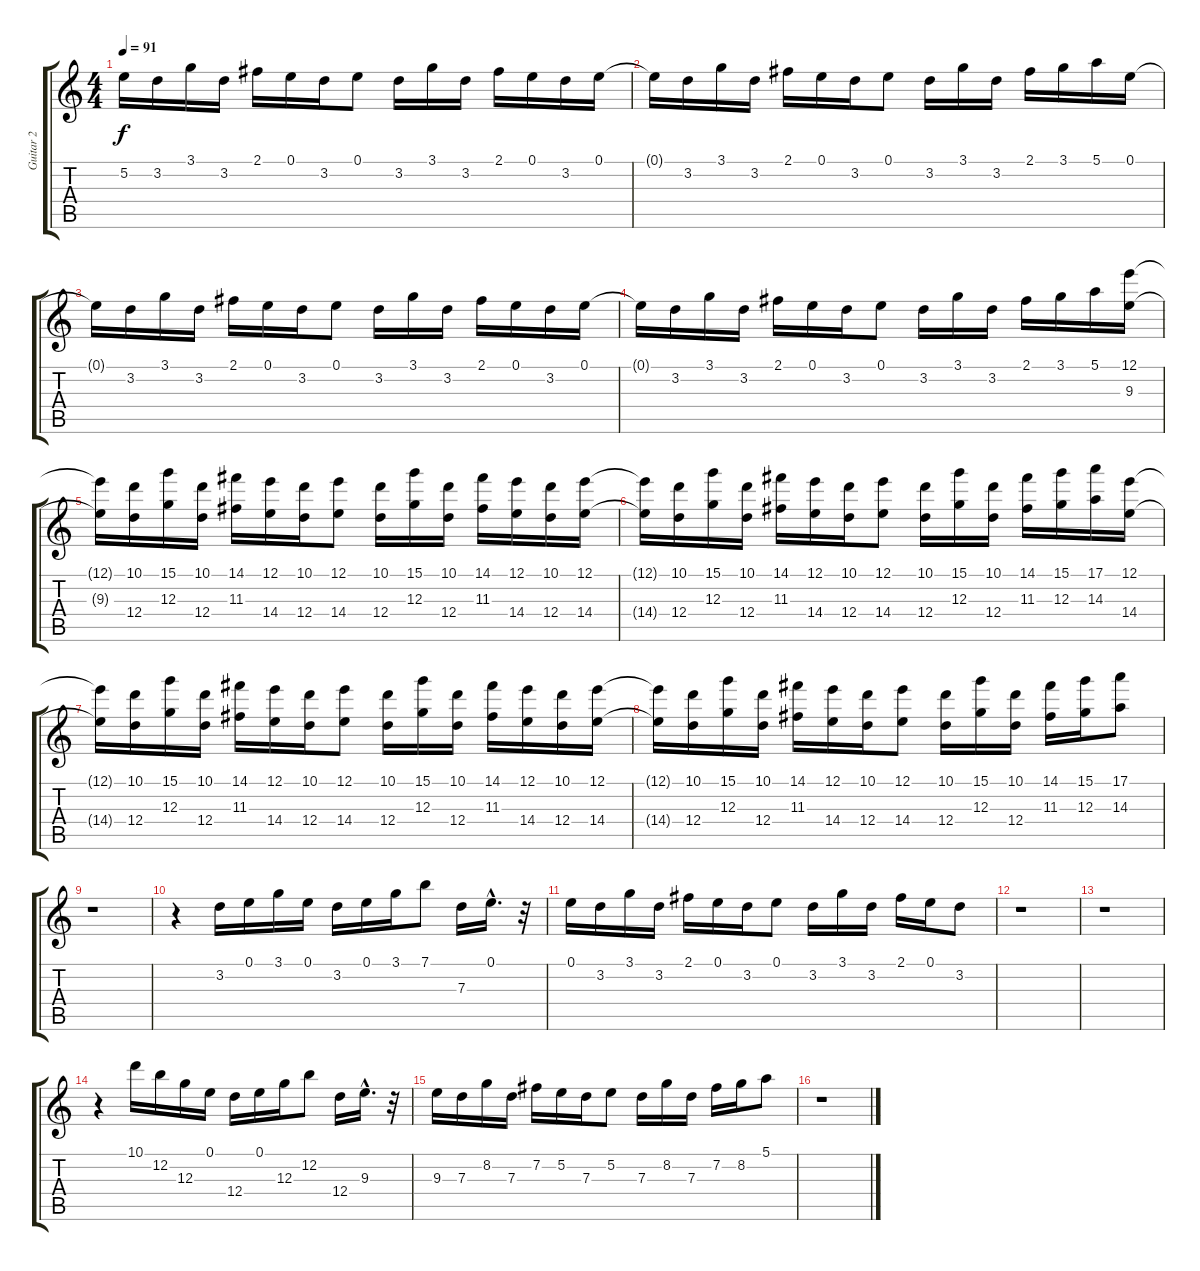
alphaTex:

\track ("Guitar 2" "Guitar 2") {instrument distortionguitar}
\staff {score tabs}
\tuning (E4 B3 G3 D3 A2 E2) {hide}
\ts (4 4)
\tempo 91
\clef g2
\ks c
5.2.16{dy f instrument distortionguitar} 3.2.16 3.1.16 3.2.16 2.1.16 0.1.16 3.2.16 0.1.8 3.2.16 3.1.16 3.2.16 2.1.16 0.1.16 3.2.16 0.1.16 |
0.1{t}.16 3.2.16 3.1.16 3.2.16 2.1.16 0.1.16 3.2.16 0.1.8 3.2.16 3.1.16 3.2.16 2.1.16 3.1.16 5.1.16 0.1.16 |
0.1{t}.16 3.2.16 3.1.16 3.2.16 2.1.16 0.1.16 3.2.16 0.1.8 3.2.16 3.1.16 3.2.16 2.1.16 0.1.16 3.2.16 0.1.16 |
0.1{t}.16 3.2.16 3.1.16 3.2.16 2.1.16 0.1.16 3.2.16 0.1.8 3.2.16 3.1.16 3.2.16 2.1.16 3.1.16 5.1.16 (12.1 9.3).16{instrument lead8bassandlead} |
(12.1{t} 9.3{t}).16 (10.1 12.4).16 (15.1 12.3).16 (10.1 12.4).16 (14.1 11.3).16 (12.1 14.4).16 (10.1 12.4).16 (12.1 14.4).8 (10.1 12.4).16 (15.1 12.3).16 (10.1 12.4).16 (14.1 11.3).16 (12.1 14.4).16 (10.1 12.4).16 (12.1 14.4).16 |
(12.1{t} 14.4{t}).16 (10.1 12.4).16 (15.1 12.3).16 (10.1 12.4).16 (14.1 11.3).16 (12.1 14.4).16 (10.1 12.4).16 (12.1 14.4).8 (10.1 12.4).16 (15.1 12.3).16 (10.1 12.4).16 (14.1 11.3).16 (15.1 12.3).16 (17.1 14.3).16 (12.1 14.4).16 |
(12.1{t} 14.4{t}).16 (10.1 12.4).16 (15.1 12.3).16 (10.1 12.4).16 (14.1 11.3).16 (12.1 14.4).16 (10.1 12.4).16 (12.1 14.4).8 (10.1 12.4).16 (15.1 12.3).16 (10.1 12.4).16 (14.1 11.3).16 (12.1 14.4).16 (10.1 12.4).16 (12.1 14.4).16 |
(12.1{t} 14.4{t}).16 (10.1 12.4).16 (15.1 12.3).16 (10.1 12.4).16 (14.1 11.3).16 (12.1 14.4).16 (10.1 12.4).16 (12.1 14.4).8 (10.1 12.4).16 (15.1 12.3).16 (10.1 12.4).16 (14.1 11.3).16 (15.1 12.3).16 (17.1 14.3).8 |
r.1 |
r.4 3.2.16{instrument distortionguitar} 0.1.16 3.1.16 0.1.16 3.2.16 0.1.16 3.1.16 7.1.8 7.3.16 0.1{hac}.16{d} r.32 |
0.1.16 3.2.16 3.1.16 3.2.16 2.1.16 0.1.16 3.2.16 0.1.8 3.2.16 3.1.16 3.2.16 2.1.16 0.1.16 3.2.8 |
r.1 |
r.1 |
r.4 10.1.16 12.2.16 12.3.16 0.1.16 12.4.16 0.1.16 12.3.16 12.2.8 12.4.16 9.3{hac}.16{d} r.32 |
9.3.16 7.3.16 8.2.16 7.3.16 7.2.16 5.2.16 7.3.16 5.2.8 7.3.16 8.2.16 7.3.16 7.2.16 8.2.16 5.1.8 |
r.1
